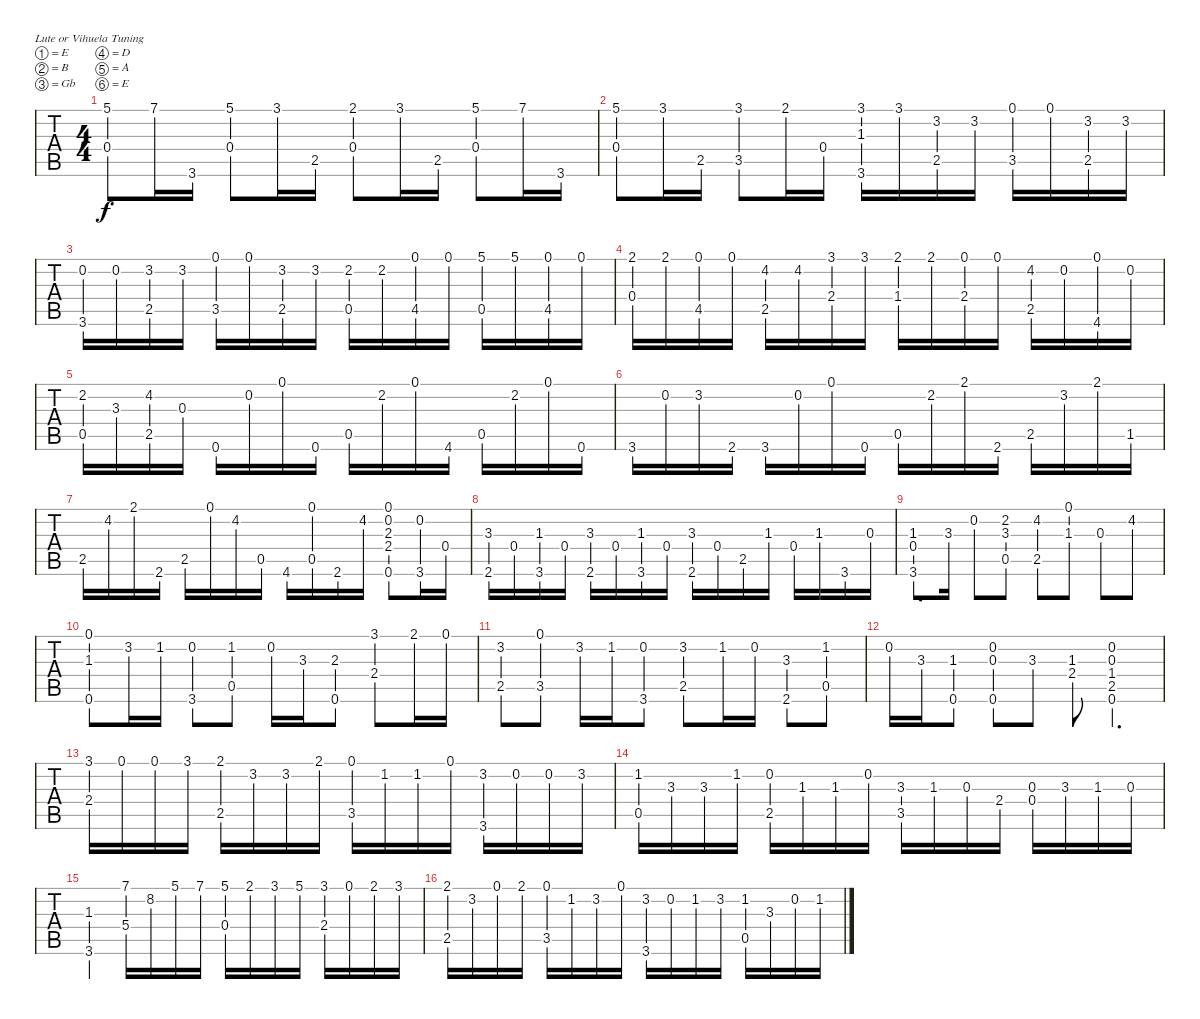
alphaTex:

\bracketExtendMode groupsimilarinstruments
\singleTrackTrackNamePolicy hidden
\multiTrackTrackNamePolicy hidden
\firstSystemTrackNameOrientation horizontal
\otherSystemsTrackNameOrientation horizontal
\track ("Guitar Standard" "Guitar Sta") {instrument acousticguitarsteel}
\staff {tabs}
\tuning (E4 B3 Gb3 D3 A2 E2)
\ts (4 4)
\tempo (120 hide)
\clef g2
\scale
0.955864
\ks c
(5.1 0.4).8{dy f} 7.1.16 3.6.16 (5.1 0.4).8 3.1.16 2.5.16 (2.1 0.4).8 3.1.16 2.5.16 (5.1 0.4).8 7.1.16 3.6.16 |
\scale
0.955864 (5.1 0.4).8 3.1.16 2.5.16 (3.1 3.5).8 2.1.16 0.4.16 (3.1 1.3 3.6).16 3.1.16 (3.2 2.5).16 3.2.16 (0.1 3.5).16 0.1.16 (3.2 2.5).16 3.2.16 |
\scale
1.08827 (0.2 3.6).16 0.2.16 (3.2 2.5).16 3.2.16 (0.1 3.5).16 0.1.16 (3.2 2.5).16 3.2.16 (2.2 0.5).16 2.2.16 (0.1 4.5).16 0.1.16 (5.1 0.5).16 5.1.16 (0.1 4.5).16 0.1.16 |
\scale
0.955864 (2.1 0.4).16 2.1.16 (0.1 4.5).16 0.1.16 (4.2 2.5).16 4.2.16 (3.1 2.4).16 3.1.16 (2.1 1.4).16 2.1.16 (0.1 2.4).16 0.1.16 (4.2 2.5).16 0.2.16 (0.1 4.6).16 0.2.16 |
\scale
0.955864 (2.2 0.5).16 3.3.16 (4.2 2.5).16 0.3.16 0.6.16 0.2.16 0.1.16 0.6.16 0.5.16 2.2.16 0.1.16 4.6.16 0.5.16 2.2.16 0.1.16 0.6.16 |
\scale
1.08827 3.6.16 0.2.16 3.2.16 2.6.16 3.6.16 0.2.16 0.1.16 0.6.16 0.5.16 2.2.16 2.1.16 2.6.16 2.5.16 3.2.16 2.1.16 1.5.16 |
\scale
0.955864 2.5.16 4.2.16 2.1.16 2.6.16 2.5.16 0.1.16 4.2.16 0.5.16 4.6.16 (0.1 0.5).16 2.6.16 4.2.16 (0.1 0.2 2.3 2.4 0.6).8 (0.2 3.6).16 0.4.16 |
\scale
0.955864 (3.3 2.6).16 0.4.16 (1.3 3.6).16 0.4.16 (3.3 2.6).16 0.4.16 (1.3 3.6).16 0.4.16 (3.3 2.6).16 0.4.16 2.5.16 1.3.16 0.4.16 1.3.16 3.6.16 0.3.16 |
\scale
1.08827 (1.3 0.4 3.6).8{d} 3.3.16 0.2.8 (2.2 3.3 0.5).8 (4.2 2.5).8 (0.1 1.3).8 0.3.8 4.2.8 |
\scale
0.955864 (0.1 1.3 0.6).8 3.2.16 1.2.16 (0.2 3.6).8 (1.2 0.5).8 0.2.16 3.3.16 (2.3 0.6).8 (3.1 2.4).8 2.1.16 0.1.16 |
\scale
0.955864 (3.2 2.5).8 (0.1 3.5).8 3.2.16 1.2.16 (0.2 3.6).8 (3.2 2.5).8 1.2.16 0.2.16 (3.3 2.6).8 (1.2 0.5).8 |
\scale
1.08827 0.2.16 3.3.16 (1.3 0.6).8 (0.2 0.3 0.6).8 3.3.8 (1.3 2.4).8 (0.2 0.3 1.4 2.5 0.6).4{d} |
\scale
0.955864 (3.1 2.4).16 0.1.16 0.1.16 3.1.16 (2.1 2.5).16 3.2.16 3.2.16 2.1.16 (0.1 3.5).16 1.2.16 1.2.16 0.1.16 (3.2 3.6).16 0.2.16 0.2.16 3.2.16 |
\scale
0.955864 (1.2 0.5).16 3.3.16 3.3.16 1.2.16 (0.2 2.5).16 1.3.16 1.3.16 0.2.16 (3.3 3.5).16 1.3.16 0.3.16 2.4.16 (0.3 0.4).16 3.3.16 1.3.16 0.3.16 |
\scale
1.08827 (1.3 3.6).4 (7.1 5.4).16 8.2.16 5.1.16 7.1.16 (5.1 0.4).16 2.1.16 3.1.16 5.1.16 (3.1 2.4).16 0.1.16 2.1.16 3.1.16 |
\scale
0.955864 (2.1 2.5).16 3.2.16 0.1.16 2.1.16 (0.1 3.5).16 1.2.16 3.2.16 0.1.16 (3.2 3.6).16 0.2.16 1.2.16 3.2.16 (1.2 0.5).16 3.3.16 0.2.16 1.2.16
